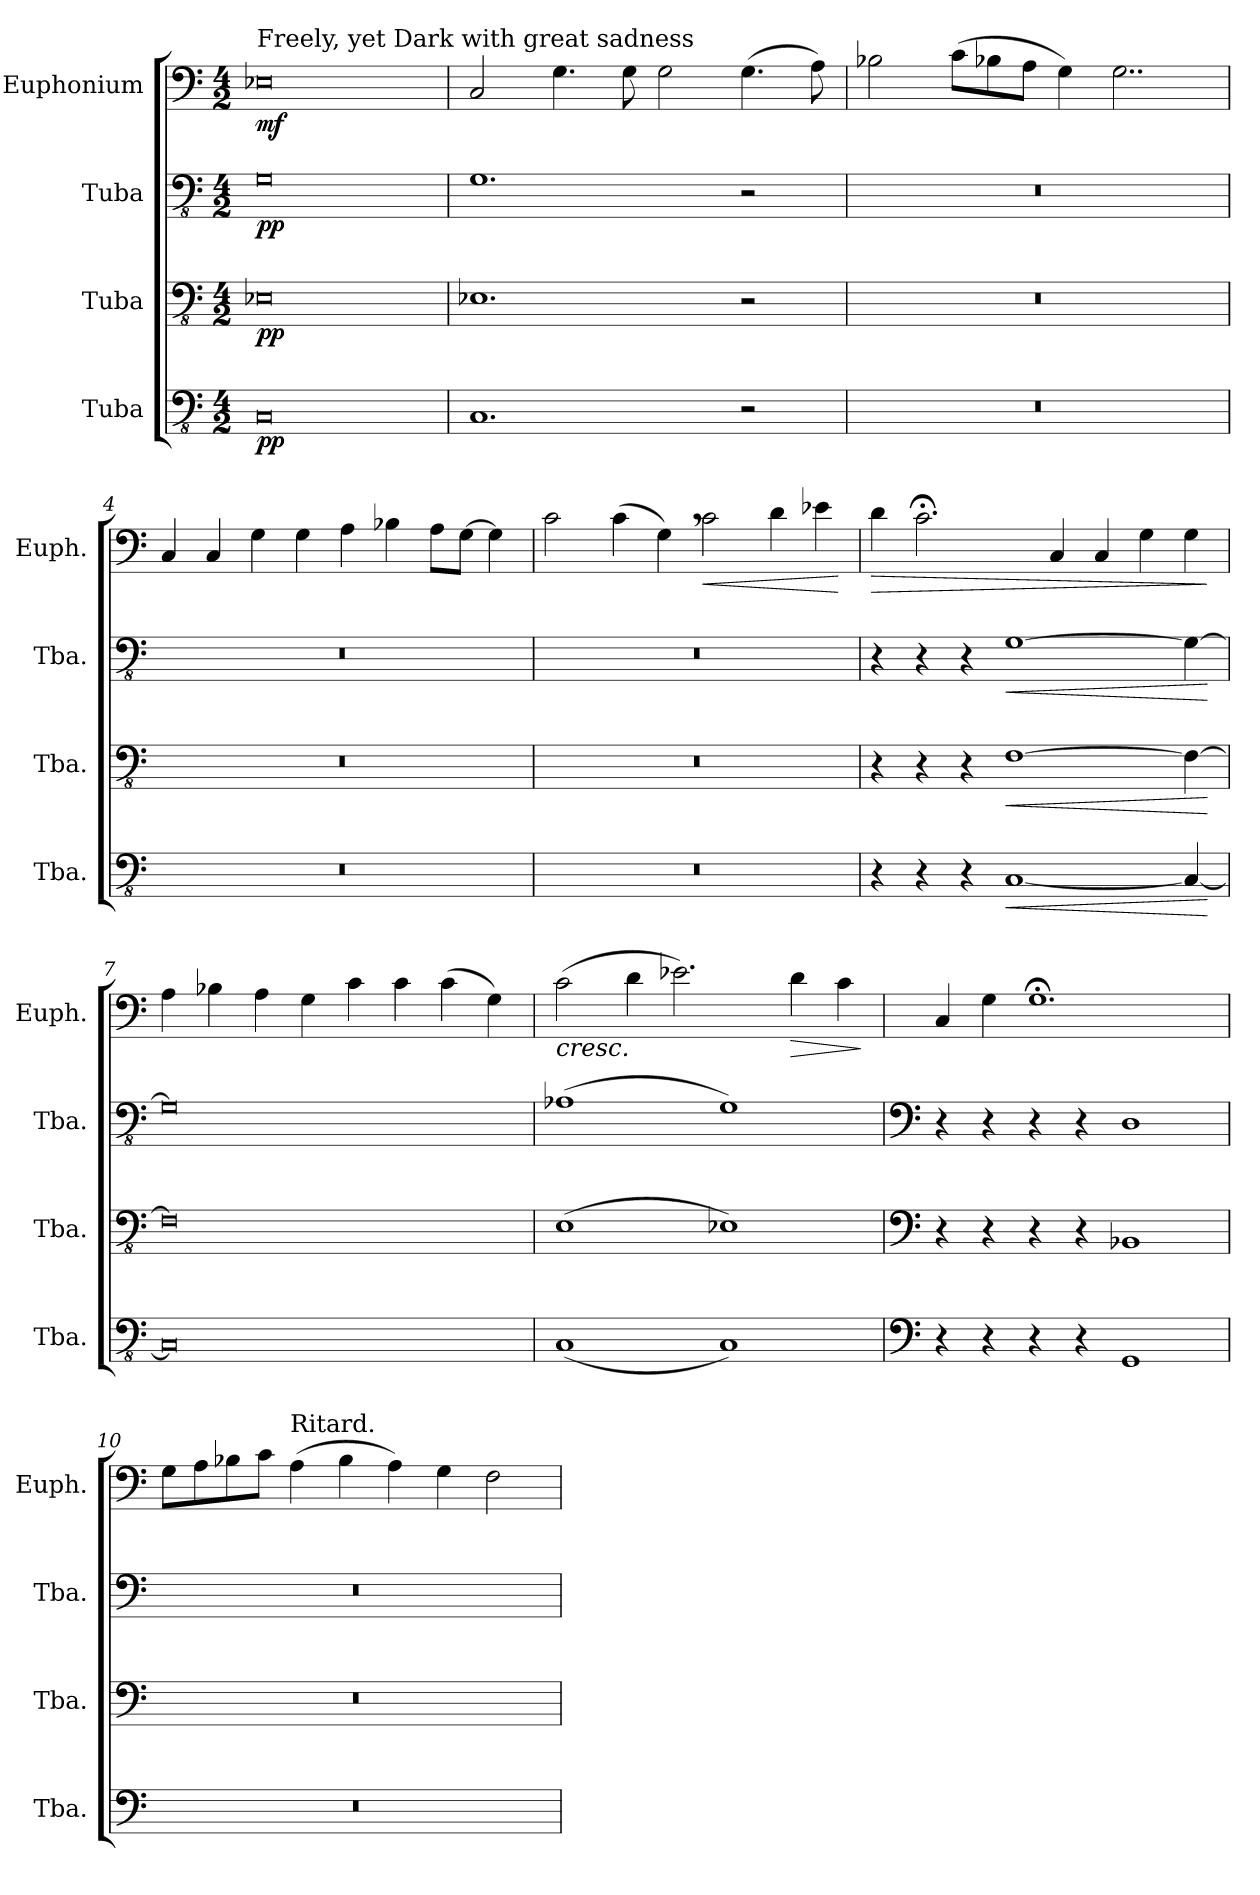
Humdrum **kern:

**kern	**dynam	**kern	**dynam	**kern	**dynam	**kern	**dynam
*part4	*part4	*part3	*part3	*part2	*part2	*part1	*part1
*staff4	*staff4	*staff3	*staff3	*staff2	*staff2	*staff1	*staff1
*I"Tuba	*	*I"Tuba	*	*I"Tuba	*	*I"Euphonium	*
*I'Tba.	*	*I'Tba.	*	*I'Tba.	*	*I'Euph.	*
*clefFv4	*	*clefFv4	*	*clefFv4	*	*clefF4	*
*k[]	*	*k[]	*	*k[]	*	*k[]	*
*M4/2	*	*M4/2	*	*M4/2	*	*M4/2	*
*MM100	*	*MM100	*	*MM100	*	*MM100	*
=1	=1	=1	=1	=1	=1	=1	=1
!	!	!	!	!	!	!LO:TX:a:t=Freely, yet Dark with great sadness	!
!	!LO:DY:b	!	!LO:DY:b	!	!LO:DY:b	!	!LO:DY:b
0CC	pp	0EE-X	pp	0GG	pp	0E-X	mf
=2	=2	=2	=2	=2	=2	=2	=2
1.CC	.	1.EE-X	.	1.GG	.	2C/	.
.	.	.	.	.	.	4.G\	.
.	.	.	.	.	.	8G\	.
.	.	.	.	.	.	2GZ\	.
*	*	*	*	*	*	*MM80	*
2r	.	2r	.	2r	.	(4.G\	.
.	.	.	.	.	.	8A\)	.
=3	=3	=3	=3	=3	=3	=3	=3
0r	.	0r	.	0r	.	2B-X\	.
.	.	.	.	.	.	(8c\L	.
.	.	.	.	.	.	8B-X\	.
.	.	.	.	.	.	8A\J	.
.	.	.	.	.	.	4G\)	.
.	.	.	.	.	.	2..GZ\	.
=4	=4	=4	=4	=4	=4	=4	=4
0r	.	0r	.	0r	.	4C/	.
.	.	.	.	.	.	4C/	.
.	.	.	.	.	.	4G\	.
.	.	.	.	.	.	4G\	.
.	.	.	.	.	.	4A\	.
.	.	.	.	.	.	4B-X\	.
.	.	.	.	.	.	8A\L	.
.	.	.	.	.	.	[8G\J	.
.	.	.	.	.	.	4GZ\]	.
=5	=5	=5	=5	=5	=5	=5	=5
0r	.	0r	.	0r	.	2c\	.
.	.	.	.	.	.	(4c\	.
.	.	.	.	.	.	4G,\)	.
!	!	!	!	!	!	!	!LO:HP:b
.	.	.	.	.	.	2c\	<
.	.	.	.	.	.	4d\	.
.	.	.	.	.	.	4e-X\	.
.	.	.	.	.	.	.	[
!!LO:LB:g=z
=6	=6	=6	=6	=6	=6	=6	=6
!	!	!	!	!	!	!	!LO:HP:b
4r	.	4r	.	4r	.	4d\	>
4r	.	4r	.	4r	.	2.c;<Z\	.
4r	.	4r	.	4r	.	.	.
!	!LO:HP:b	!	!LO:HP:b	!	!LO:HP:b	!	!
[1CC	<	[1FF	<	[1GG	<	.	.
.	.	.	.	.	.	4C/	.
.	.	.	.	.	.	4C/	.
.	.	.	.	.	.	4G\	.
4CC/_	.	4FF\_	.	4GG\_	.	4G\	.
.	[	.	[	.	[	.	]
=7	=7	=7	=7	=7	=7	=7	=7
0CC]	.	0FF]	.	0GG]	.	4A\	.
.	.	.	.	.	.	4B-X\	.
.	.	.	.	.	.	4A\	.
.	.	.	.	.	.	4GZ\	.
.	.	.	.	.	.	4c\	.
.	.	.	.	.	.	4c\	.
.	.	.	.	.	.	(4c\	.
.	.	.	.	.	.	4G\)	.
=8	=8	=8	=8	=8	=8	=8	=8
!	!	!	!	!	!	!	!LO:HP:b
(1CC	.	(1EE	.	(1AA-X	.	(2c\	<
.	.	.	.	.	.	4d\	.
.	.	.	.	.	.	2.e-X\)	.
1CC)	.	1EE-X)	.	1GG)	.	.	.
!	!	!	!	!	!	!	!LO:HP:b
.	.	.	.	.	.	4d\	>
.	.	.	.	.	.	4cZ\	.
.	.	.	.	.	.	.	[ ]
=9	=9	=9	=9	=9	=9	=9	=9
*clefF4	*	*clefF4	*	*clefF4	*	*	*
4r	.	4r	.	4r	.	4C/	.
4r	.	4r	.	4r	.	4G\	.
4r	.	4r	.	4r	.	1.G;<Z	.
4r	.	4r	.	4r	.	.	.
1GG	.	1BB-X	.	1D	.	.	.
=10	=10	=10	=10	=10	=10	=10	=10
0r	.	0r	.	0r	.	8G\L	.
.	.	.	.	.	.	8A\	.
.	.	.	.	.	.	8B-X\	.
.	.	.	.	.	.	8c\J	.
!	!	!	!	!	!	!LO:TX:a:t=Ritard.	!
.	.	.	.	.	.	(4A\	.
.	.	.	.	.	.	4B-\	.
.	.	.	.	.	.	4A\)	.
.	.	.	.	.	.	4G\	.
.	.	.	.	.	.	2F\	.
=	=	=	=	=	=	=	=
*-	*-	*-	*-	*-	*-	*-	*-
